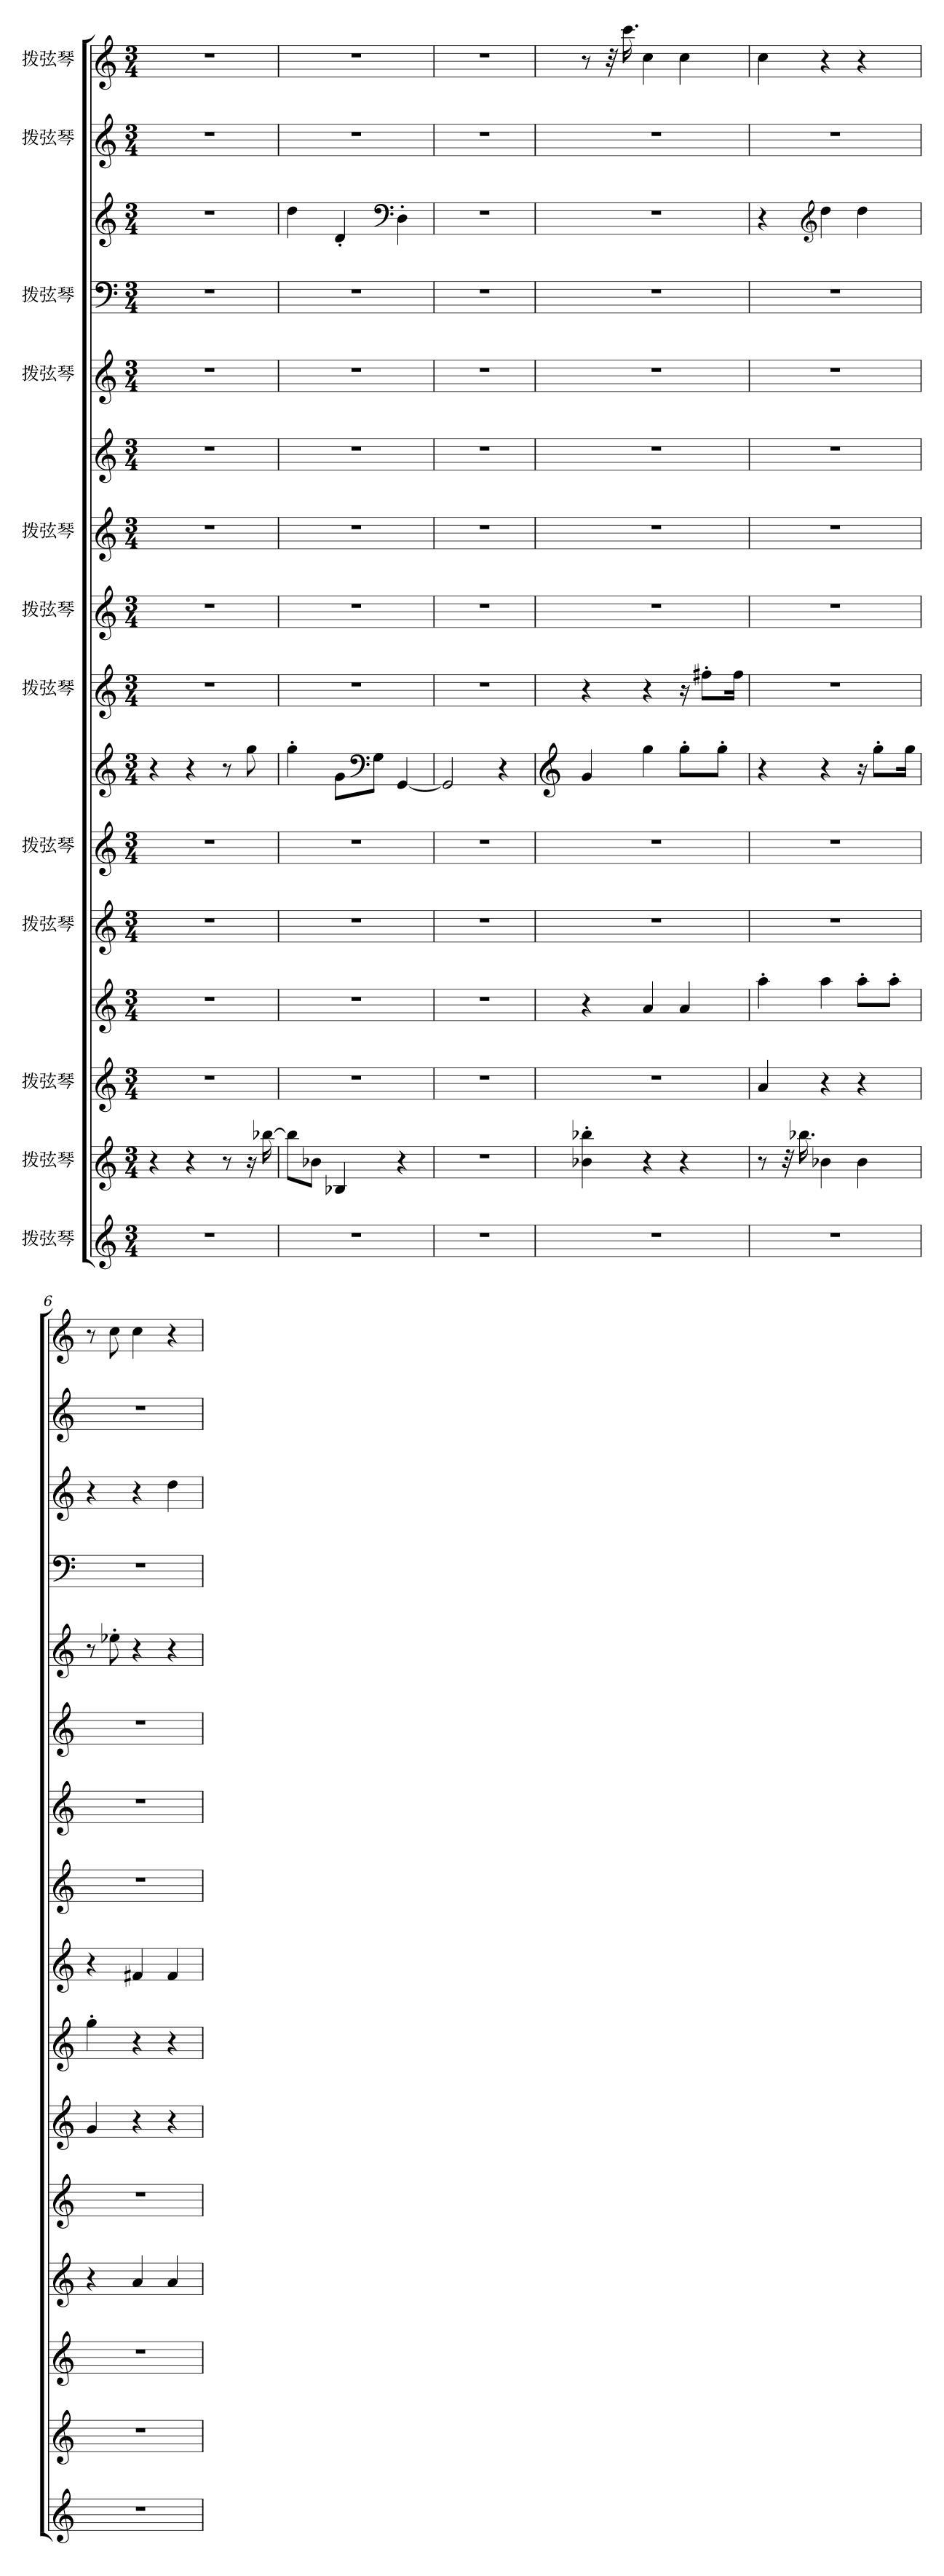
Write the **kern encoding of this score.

**kern	**kern	**kern	**kern	**kern	**kern	**kern	**kern	**kern	**kern	**kern	**kern	**kern	**kern	**kern	**kern
*part12	*part11	*part10	*part10	*part9	*part8	*part8	*part7	*part6	*part5	*part5	*part4	*part3	*part3	*part2	*part1
*staff16	*staff15	*staff14	*staff13	*staff12	*staff11	*staff10	*staff9	*staff8	*staff7	*staff6	*staff5	*staff4	*staff3	*staff2	*staff1
*I"拨弦琴	*I"拨弦琴	*I"拨弦琴	*	*I"拨弦琴	*I"拨弦琴	*	*I"拨弦琴	*I"拨弦琴	*I"拨弦琴	*	*I"拨弦琴	*I"拨弦琴	*	*I"拨弦琴	*I"拨弦琴
*clefG2	*clefG2	*clefG2	*clefG2	*clefG2	*clefG2	*clefG2	*clefG2	*clefG2	*clefG2	*clefG2	*clefG2	*clefF4	*clefG2	*clefG2	*clefG2
*k[]	*k[]	*k[]	*k[]	*k[]	*k[]	*k[]	*k[]	*k[]	*k[]	*k[]	*k[]	*k[]	*k[]	*k[]	*k[]
*M3/4	*M3/4	*M3/4	*M3/4	*M3/4	*M3/4	*M3/4	*M3/4	*M3/4	*M3/4	*M3/4	*M3/4	*M3/4	*M3/4	*M3/4	*M3/4
*MM168	*MM168	*MM168	*MM168	*MM168	*MM168	*MM168	*MM168	*MM168	*MM168	*MM168	*MM168	*MM168	*MM168	*MM168	*MM168
=1	=1	=1	=1	=1	=1	=1	=1	=1	=1	=1	=1	=1	=1	=1	=1
2.r	4r	2.r	2.r	2.r	2.r	4r	2.r	2.r	2.r	2.r	2.r	2.r	2.r	2.r	2.r
.	4r	.	.	.	.	4r	.	.	.	.	.	.	.	.	.
.	8r	.	.	.	.	8r	.	.	.	.	.	.	.	.	.
.	16r	.	.	.	.	8gg\	.	.	.	.	.	.	.	.	.
.	[16bb-X\	.	.	.	.	.	.	.	.	.	.	.	.	.	.
=2	=2	=2	=2	=2	=2	=2	=2	=2	=2	=2	=2	=2	=2	=2	=2
2.r	8bb-\L]	2.r	2.r	2.r	2.r	4gg'\	2.r	2.r	2.r	2.r	2.r	2.r	4dd\	2.r	2.r
.	8b-X\J	.	.	.	.	.	.	.	.	.	.	.	.	.	.
.	4B-X/	.	.	.	.	8g\L	.	.	.	.	.	.	4d'/	.	.
*	*	*	*	*	*	*clefF4	*	*	*	*	*	*	*	*	*
.	.	.	.	.	.	8G\J	.	.	.	.	.	.	.	.	.
*	*	*	*	*	*	*	*	*	*	*	*	*	*clefF4	*	*
.	4r	.	.	.	.	[4GG/	.	.	.	.	.	.	4D'\	.	.
=3	=3	=3	=3	=3	=3	=3	=3	=3	=3	=3	=3	=3	=3	=3	=3
2.r	2.r	2.r	2.r	2.r	2.r	2GG/]	2.r	2.r	2.r	2.r	2.r	2.r	2.r	2.r	2.r
.	.	.	.	.	.	4r	.	.	.	.	.	.	.	.	.
=4	=4	=4	=4	=4	=4	=4	=4	=4	=4	=4	=4	=4	=4	=4	=4
*	*	*	*	*	*	*clefG2	*	*	*	*	*	*	*	*	*
2.r	4b-X\' 4bb-X\'	2.r	4r	2.r	2.r	4g/	4r	2.r	2.r	2.r	2.r	2.r	2.r	2.r	8r
.	.	.	.	.	.	.	.	.	.	.	.	.	.	.	32r
.	.	.	.	.	.	.	.	.	.	.	.	.	.	.	16.ccc\
.	4r	.	4a/	.	.	4gg\	4r	.	.	.	.	.	.	.	4cc\
.	4r	.	4a/	.	.	8gg'\L	16r	.	.	.	.	.	.	.	4cc\
.	.	.	.	.	.	.	8ff#X'\L	.	.	.	.	.	.	.	.
.	.	.	.	.	.	8gg'\J	.	.	.	.	.	.	.	.	.
.	.	.	.	.	.	.	16ff#\Jk	.	.	.	.	.	.	.	.
=5	=5	=5	=5	=5	=5	=5	=5	=5	=5	=5	=5	=5	=5	=5	=5
2.r	8r	4a/	4aa'\	2.r	2.r	4r	2.r	2.r	2.r	2.r	2.r	2.r	4r	2.r	4cc\
.	32r	.	.	.	.	.	.	.	.	.	.	.	.	.	.
.	16.bb-X\	.	.	.	.	.	.	.	.	.	.	.	.	.	.
*	*	*	*	*	*	*	*	*	*	*	*	*	*clefG2	*	*
.	4b-X\	4r	4aa\	.	.	4r	.	.	.	.	.	.	4dd\	.	4r
.	4b-\	4r	8aa'\L	.	.	16r	.	.	.	.	.	.	4dd\	.	4r
.	.	.	.	.	.	8gg'\L	.	.	.	.	.	.	.	.	.
.	.	.	8aa'\J	.	.	.	.	.	.	.	.	.	.	.	.
.	.	.	.	.	.	16gg\Jk	.	.	.	.	.	.	.	.	.
!!LO:PB:g=z
=6	=6	=6	=6	=6	=6	=6	=6	=6	=6	=6	=6	=6	=6	=6	=6
2.r	2.r	2.r	4r	2.r	4g/	4gg'\	4r	2.r	2.r	2.r	8r	2.r	4r	2.r	8r
.	.	.	.	.	.	.	.	.	.	.	8ee-X'\	.	.	.	8cc\
.	.	.	4a/	.	4r	4r	4f#X/	.	.	.	4r	.	4r	.	4cc\
.	.	.	4a/	.	4r	4r	4f#/	.	.	.	4r	.	4dd\	.	4r
=	=	=	=	=	=	=	=	=	=	=	=	=	=	=	=
*-	*-	*-	*-	*-	*-	*-	*-	*-	*-	*-	*-	*-	*-	*-	*-
